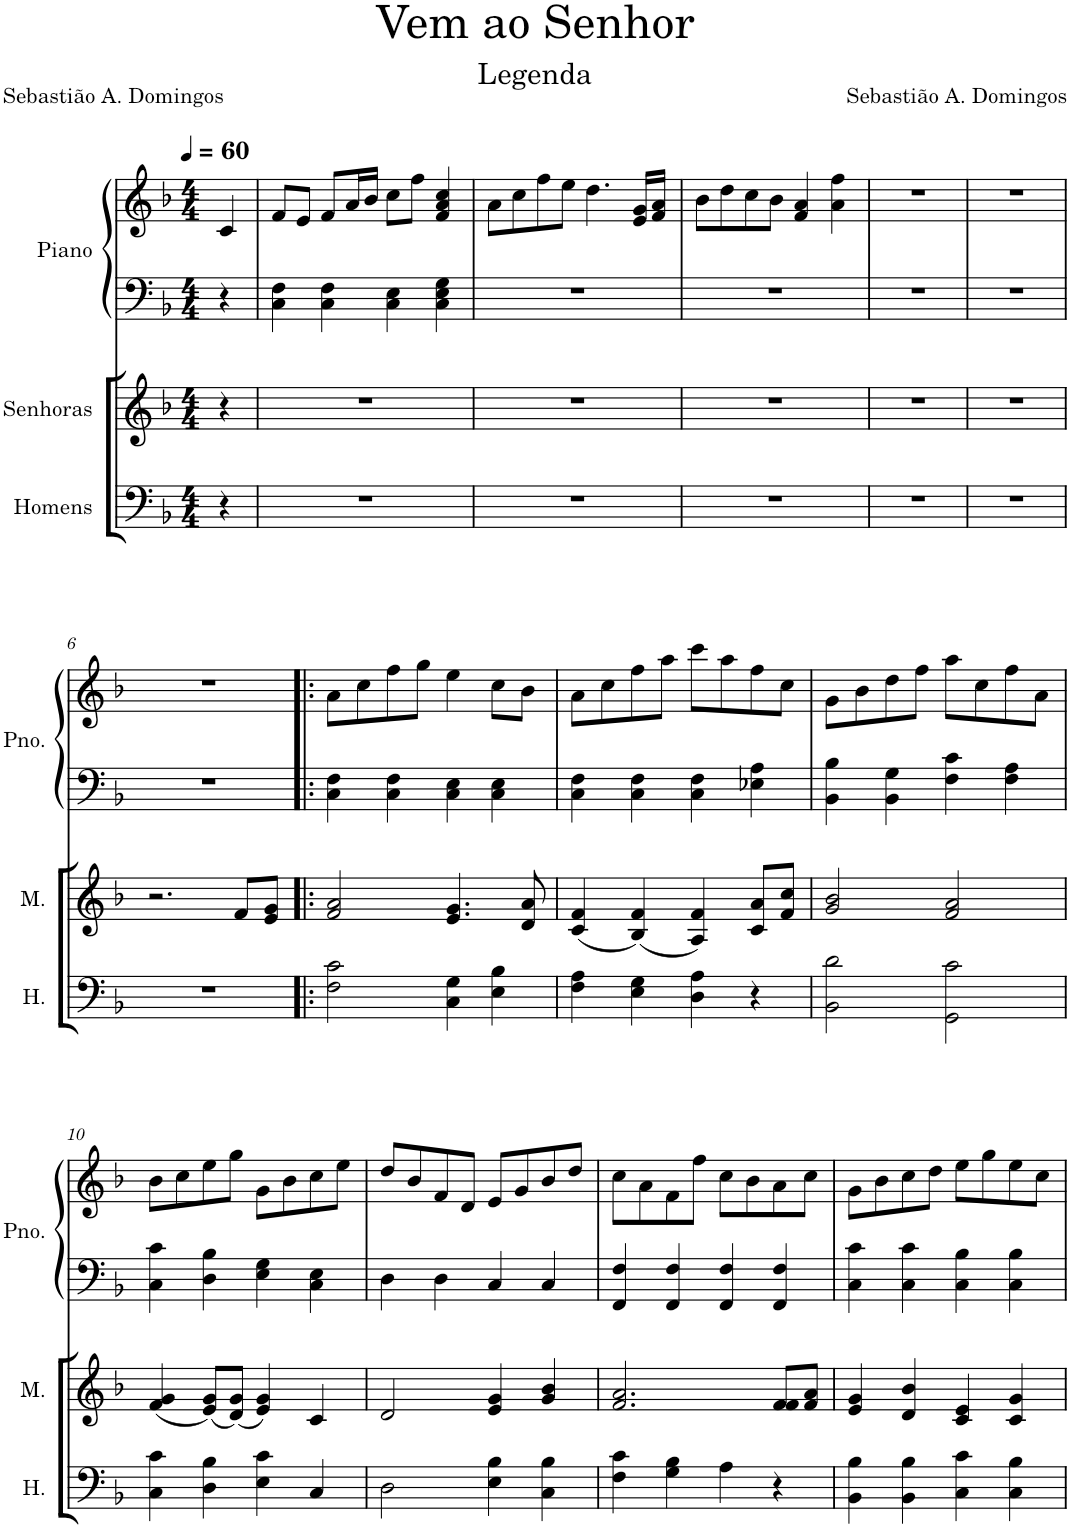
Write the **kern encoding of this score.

**kern	**kern	**kern	**kern
*part3	*part2	*part1	*part1
*staff4	*staff3	*staff2	*staff1
*I"Homens	*I"Senhoras	*I"Piano	*
*I'H.	*	*I'Pno.	*
*clefF4	*clefG2	*clefF4	*clefG2
*k[b-]	*k[b-]	*k[b-]	*k[b-]
*M4/4	*M4/4	*M4/4	*M4/4
*MM60	*MM60	*MM60	*MM60
=	=	=	=
4r	4r	4r	4c/
=1	=1	=1	=1
1r	1r	4C\ 4F\	8f/L
.	.	.	8e/J
.	.	4C\ 4F\	8f/L
.	.	.	16a/L
.	.	.	16b-/JJ
.	.	4C\ 4E\	8cc\L
.	.	.	8ff\J
.	.	4C\ 4E\ 4G\	4f/ 4a/ 4cc/
=2	=2	=2	=2
1r	1r	1r	8a\L
.	.	.	8cc\
.	.	.	8ff\
.	.	.	8ee\J
.	.	.	4.dd\
.	.	.	16e/ 16g/LL
.	.	.	16f/ 16a/JJ
=3	=3	=3	=3
1r	1r	1r	8b-\L
.	.	.	8dd\
.	.	.	8cc\
.	.	.	8b-\J
.	.	.	4f/ 4a/
.	.	.	4a\ 4ff\
=4	=4	=4	=4
1r	1r	1r	1r
=5	=5	=5	=5
1r	1r	1r	1r
!!LO:LB:g=z
=6	=6	=6	=6
1r	2.r	1r	1r
.	8f/L	.	.
.	8e/ 8g/J	.	.
=7!|:	=7!|:	=7!|:	=7!|:
2F\ 2c\	2f/ 2a/	4C\ 4F\	8a\L
.	.	.	8cc\
.	.	4C\ 4F\	8ff\
.	.	.	8gg\J
4C\ 4G\	4.e/ 4.g/	4C\ 4E\	4ee\
4E\ 4B-\	.	4C\ 4E\	8cc\L
.	8d/ 8a/	.	8b-\J
=8	=8	=8	=8
4F\ 4A\	(4c/ 4f/	4C\ 4F\	8a\L
.	.	.	8cc\
4E\ 4G\	(4B-/ 4f/)	4C\ 4F\	8ff\
.	.	.	8aa\J
4D\ 4A\	4A/ 4f/)	4C\ 4F\	8ccc\L
.	.	.	8aa\
4r	8c/ 8a/L	4E-X\ 4A\	8ff\
.	8f/ 8cc/J	.	8cc\J
=9	=9	=9	=9
2BB-\ 2d\	2g/ 2b-/	4BB-\ 4B-\	8g\L
.	.	.	8b-\
.	.	4BB-\ 4G\	8dd\
.	.	.	8ff\J
2GG\ 2c\	2f/ 2a/	4F\ 4c\	8aa\L
.	.	.	8cc\
.	.	4F\ 4A\	8ff\
.	.	.	8a\J
!!LO:LB:g=z
=10	=10	=10	=10
4C\ 4c\	(4f/ 4g/	4C\ 4c\	8b-\L
.	.	.	8cc\
4D\ 4B-\	(8e/ 8g/L)	4D\ 4B-\	8ee\
.	(8d/ 8g/J)	.	8gg\J
4E\ 4c\	4e/ 4g/)	4E\ 4G\	8g\L
.	.	.	8b-\
4C/	4c/	4C\ 4E\	8cc\
.	.	.	8ee\J
=11	=11	=11	=11
2D\	2d/	4D\	8dd/L
.	.	.	8b-/
.	.	4D\	8f/
.	.	.	8d/J
4E\ 4B-\	4e/ 4g/	4C/	8e/L
.	.	.	8g/
4C\ 4B-\	4g/ 4b-/	4C/	8b-/
.	.	.	8dd/J
=12	=12	=12	=12
4F\ 4c\	2.f/ 2.a/	4FF/ 4F/	8cc\L
.	.	.	8a\
4G\ 4B-\	.	4FF/ 4F/	8f\
.	.	.	8ff\J
4A\	.	4FF/ 4F/	8cc\L
.	.	.	8b-\
4r	8f/ 8f/L	4FF/ 4F/	8a\
.	8f/ 8a/J	.	8cc\J
=13	=13	=13	=13
4BB-\ 4B-\	4e/ 4g/	4C\ 4c\	8g\L
.	.	.	8b-\
4BB-\ 4B-\	4d/ 4b-/	4C\ 4c\	8cc\
.	.	.	8dd\J
4C\ 4c\	4c/ 4e/	4C\ 4B-\	8ee\L
.	.	.	8gg\
4C\ 4B-\	4c/ 4g/	4C\ 4B-\	8ee\
.	.	.	8cc\J
=	=	=	=
*-	*-	*-	*-
